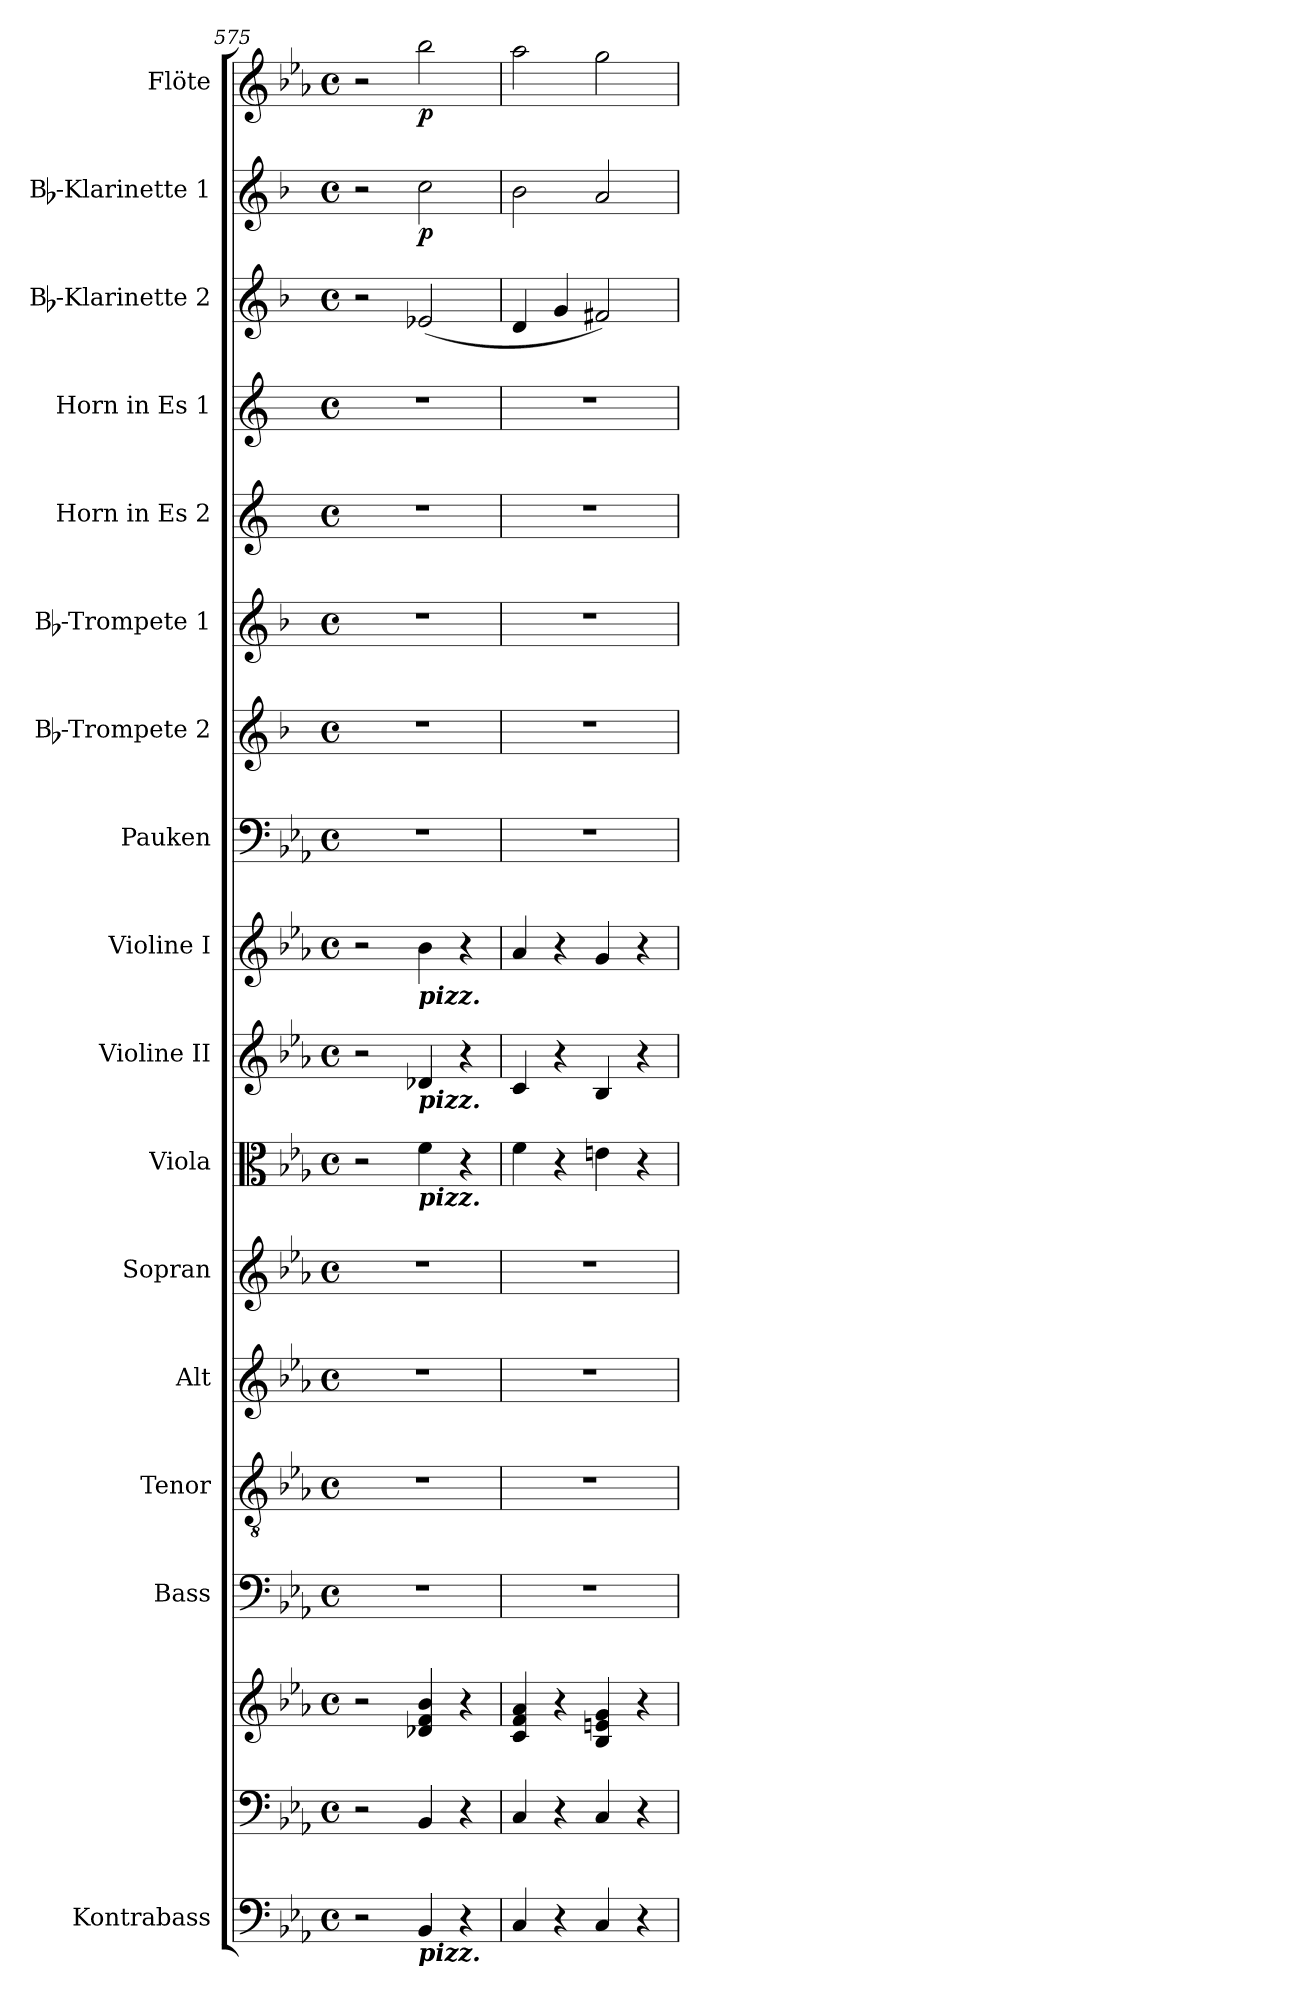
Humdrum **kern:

**kern	**kern	**kern	**kern	**kern	**kern	**kern	**kern	**kern	**kern	**kern	**kern	**kern	**kern	**kern	**kern	**kern	**dynam	**kern	**dynam
*part17	*part16	*part16	*part15	*part14	*part13	*part12	*part11	*part10	*part9	*part8	*part7	*part6	*part5	*part4	*part3	*part2	*part2	*part1	*part1
*staff18	*staff17	*staff16	*staff15	*staff14	*staff13	*staff12	*staff11	*staff10	*staff9	*staff8	*staff7	*staff6	*staff5	*staff4	*staff3	*staff2	*staff2	*staff1	*staff1
*I"Kontrabass	*	*	*I"Bass	*I"Tenor	*I"Alt	*I"Sopran	*I"Viola	*I"Violine II	*I"Violine I	*I"Pauken	*I"Bb-Trompete 2	*I"Bb-Trompete 1	*I"Horn in Es 2	*I"Horn in Es 1	*I"Bb-Klarinette 2	*I"Bb-Klarinette 1	*	*I"Flöte	*
*I'Kb.	*	*	*I'B.	*I'T.	*I'A.	*I'S.	*I'Vla.	*I'Vl. II	*I'Vl. I	*I'Pk.	*I'Bb Trp. 2	*I'Bb Trp. 1	*	*	*I'Bb Kl. 2	*I'Bb Kl. 1	*	*I'Fl.	*
*clefF4	*clefF4	*clefG2	*clefF4	*clefGv2	*clefG2	*clefG2	*clefC3	*clefG2	*clefG2	*clefF4	*clefG2	*clefG2	*clefG2	*clefG2	*clefG2	*clefG2	*	*clefG2	*
*ITrd7c12	*	*	*	*	*	*	*	*	*	*	*ITrd1c2	*ITrd1c2	*ITrd5c9	*ITrd5c9	*ITrd1c2	*ITrd1c2	*	*	*
*k[b-e-a-]	*k[b-e-a-]	*k[b-e-a-]	*k[b-e-a-]	*k[b-e-a-]	*k[b-e-a-]	*k[b-e-a-]	*k[b-e-a-]	*k[b-e-a-]	*k[b-e-a-]	*k[b-e-a-]	*k[b-e-a-]	*k[b-e-a-]	*k[b-e-a-]	*k[b-e-a-]	*k[b-e-a-]	*k[b-e-a-]	*	*k[b-e-a-]	*
*E-:	*E-:	*E-:	*E-:	*E-:	*E-:	*E-:	*E-:	*E-:	*E-:	*E-:	*E-:	*E-:	*E-:	*E-:	*E-:	*E-:	*	*E-:	*
*M4/4	*M4/4	*M4/4	*M4/4	*M4/4	*M4/4	*M4/4	*M4/4	*M4/4	*M4/4	*M4/4	*M4/4	*M4/4	*M4/4	*M4/4	*M4/4	*M4/4	*	*M4/4	*
*met(c)	*met(c)	*met(c)	*met(c)	*met(c)	*met(c)	*met(c)	*met(c)	*met(c)	*met(c)	*met(c)	*met(c)	*met(c)	*met(c)	*met(c)	*met(c)	*met(c)	*	*met(c)	*
=575	=575	=575	=575	=575	=575	=575	=575	=575	=575	=575	=575	=575	=575	=575	=575	=575	=575	=575	=575
2r	2r	2r	1r	1r	1r	1r	2r	2r	2r	1r	1r	1r	1r	1r	2r	2r	.	2r	.
!	!	!	!	!	!	!	!	!	!LO:TX:b:Bi:t=pizz.	!	!	!	!	!	!	!	!	!	!
!	!	!	!	!	!	!	!	!LO:TX:b:Bi:t=pizz.	!	!	!	!	!	!	!	!	!	!	!
!	!	!	!	!	!	!	!LO:TX:b:Bi:t=pizz.	!	!	!	!	!	!	!	!	!	!	!	!
!LO:TX:b:Bi:t=pizz.	!	!	!	!	!	!	!	!	!	!	!	!	!	!	!	!	!	!	!
!	!	!	!	!	!	!	!	!	!	!	!	!	!	!	!	!	!LO:DY:b	!	!LO:DY:b
4BBB-/	4BB-/	4d-X/ 4f/ 4b-/	.	.	.	.	4f\	4d-X/	4b-\	.	.	.	.	.	(<2d-X/	2b-\	p	2bb-\	p
4r	4r	4r	.	.	.	.	4r	4r	4r	.	.	.	.	.	.	.	.	.	.
=576	=576	=576	=576	=576	=576	=576	=576	=576	=576	=576	=576	=576	=576	=576	=576	=576	=576	=576	=576
4CC/	4C/	4c/ 4f/ 4a-/	1r	1r	1r	1r	4f\	4c/	4a-/	1r	1r	1r	1r	1r	4c/	2a-\	.	2aa-\	.
4r	4r	4r	.	.	.	.	4r	4r	4r	.	.	.	.	.	4f/	.	.	.	.
4CC/	4C/	4B-/ 4en/ 4g/	.	.	.	.	4en\	4B-/	4g/	.	.	.	.	.	2en/)	2g/	.	2gg\	.
4r	4r	4r	.	.	.	.	4r	4r	4r	.	.	.	.	.	.	.	.	.	.
=	=	=	=	=	=	=	=	=	=	=	=	=	=	=	=	=	=	=	=
*-	*-	*-	*-	*-	*-	*-	*-	*-	*-	*-	*-	*-	*-	*-	*-	*-	*-	*-	*-
